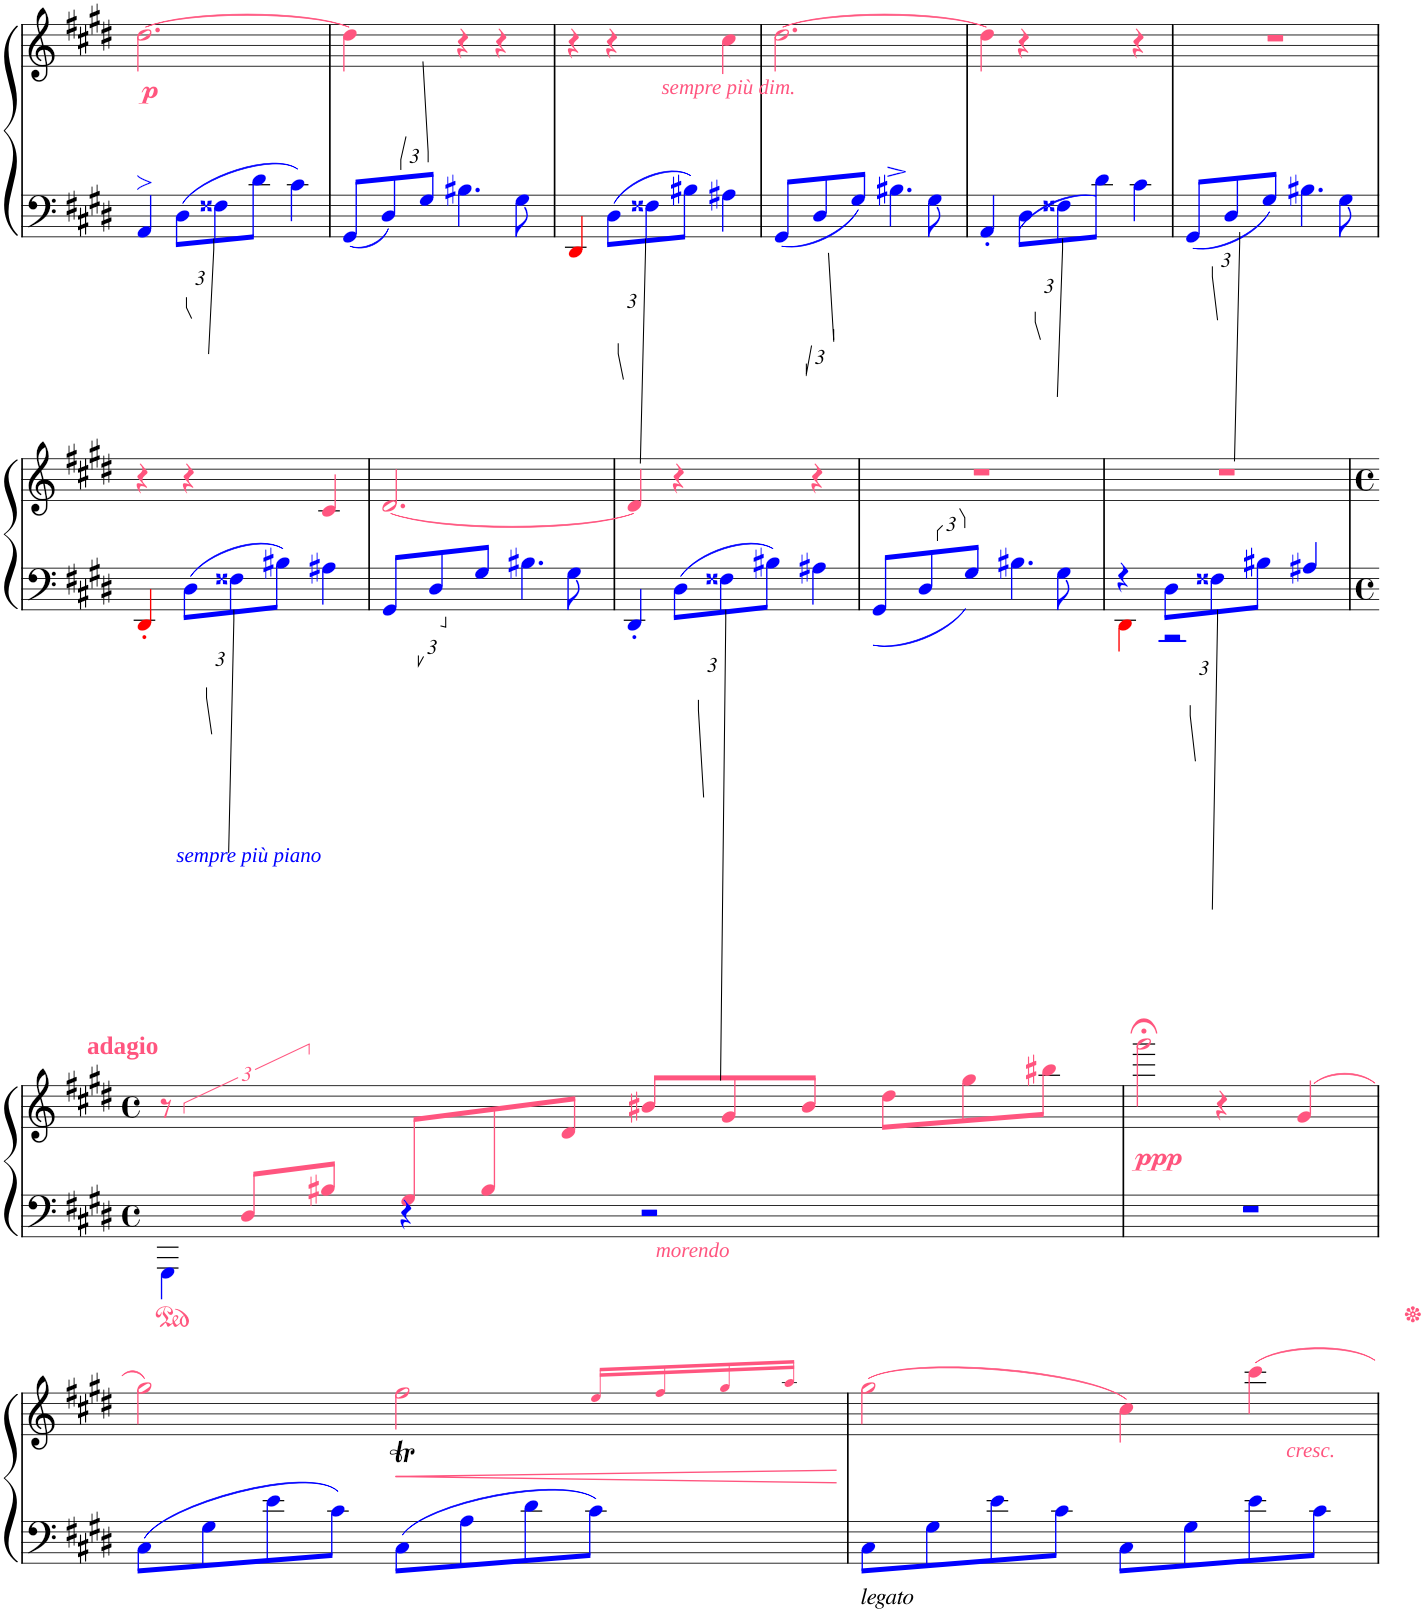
**kern	**kern	**dynam
*part1	*part1	*part1
*staff2	*staff1	*staff1/2
*I"Piano	*	*
*I'Pno	*	*
!!LO:PB:g=z
*clefF4	*clefG2	*
*k[f#c#g#d#]	*k[f#c#g#d#]	*
*M3/4	*M3/4	*
=34	=34	=34
!	!	!LO:DY:b
4AA>i/	[2.dd#j\	p
12D#i\L	.	.
12F##Xi\	.	.
12d#i\J	.	.
4c#i\	.	.
=35	=35	=35
12GG#i/L	4dd#j\]	.
12D#i/	.	.
12G#i/J	.	.
4.B#Xi\	4r	.
.	4r	.
8G#i\	.	.
=36	=36	=36
4DD#Z/	4r	.
12D#i\L	4r	.
12F##Xi\	.	.
12B#Xi\J	.	.
!	!	!LO:DY:b
4A#Xi\	4cc#j\	other-dynamics
=37	=37	=37
12GG#i/L	[2.dd#j\	.
12D#i/	.	.
12G#i/J	.	.
4.B#X^i\	.	.
8G#i\	.	.
=38	=38	=38
4AA'i/	4dd#j\]	.
12D#i\L	4r	.
12F##Xi\	.	.
12d#i\J	.	.
4c#i\	4r	.
=39	=39	=39
12GG#i/L	2.r	.
12D#i/	.	.
12G#i/J	.	.
4.B#Xi\	.	.
8G#i\	.	.
!!LO:LB:g=z
=40	=40	=40
4DD#'Z/	4r	.
12D#i\L	4r	.
!	!	!LO:DY:b=2
12F##Xi\	.	other-dynamics
12B#Xi\J	.	.
4A#Xi\	4c#j/	.
=41	=41	=41
12GG#i/L	[2.d#j/	.
12D#i/	.	.
12G#i/J	.	.
4.B#Xi\	.	.
8G#i\	.	.
=42	=42	=42
4DD#'i/	4d#j/]	.
12D#i\L	4r	.
12F##Xi\	.	.
12B#Xi\J	.	.
4A#Xi\	4r	.
=43	=43	=43
12GG#i/L	2.r	.
12D#i/	.	.
12G#i/J	.	.
4.B#Xi\	.	.
8G#i\	.	.
=44	=44	=44
*^	*	*
4r	4DD#Z\	2.r	.
12D#i\L	2r	.	.
12F##Xi\	.	.	.
12B#Xi\J	.	.	.
4A#Xi/	.	.	.
!!LO:LB:g=z
=45	=45	=45	=45
*M4/4	*	*M4/4	*
*met(c)	*	*met(c)	*
!	!	!LO:TX:a:B:color=#FF557F:t=adagio	!
12ryy	4GGG#i\	12r	.
12D#j/L	.	3ryy	.
12B#Xj/J	.	.	.
*Xtuplet	*	*	*
12G#j/L	4r	.	.
12B#j/	.	.	.
12%7ryy	.	12d#j/J	.
*	*	*Xtuplet	*
!	!	!	!LO:DY:b=2
.	2r	12b#Xj/L	other-dynamics
.	.	12g#j/	.
.	.	12b#j/J	.
.	.	12dd#j\L	.
.	.	12gg#j\	.
.	.	12bb#Xj\J	.
*v	*v	*	*
=46	=46	=46
!	!	!LO:DY:b
1r	2ggg#;<j\	ppp
.	4r	.
.	(4g#j/	.
!!LO:LB:g=z
=47	=47	=47
*	*^	*
8C#i\L	2gg#j\)	8ryy	.
*	*v	*v	*
8G#i\	.	.
8ei\	.	.
8c#i\J	.	.
!	!	!LO:HP:b
8C#i\L	2ff#Tj\	<
*	*^	*
8Ai\	.	4ryy	.
8d#i\	.	.	.
8c#i\J	.	48.ee!j/LL	.
.	.	48.ff#!j/	.
.	.	48.gg#!j/	.
.	.	48.aa!j/JJ	.
*	*v	*v	*
.	.	[
=48	=48	=48
*	*^	*
!LO:TX:b:i:t=legato	!	!	!
8C#i\L	(2gg#j\	2..ryy	.
8G#i\	.	.	.
8ei\	.	.	.
8c#i\J	.	.	.
8C#i\L	4cc#j\)	.	.
8G#i\	.	.	.
8ei\	4ccc#j\	.	.
!	!	!	!LO:DY:b
8c#i\J	.	8ryy	other-dynamics
*	*v	*v	*
=	=	=
*-	*-	*-
